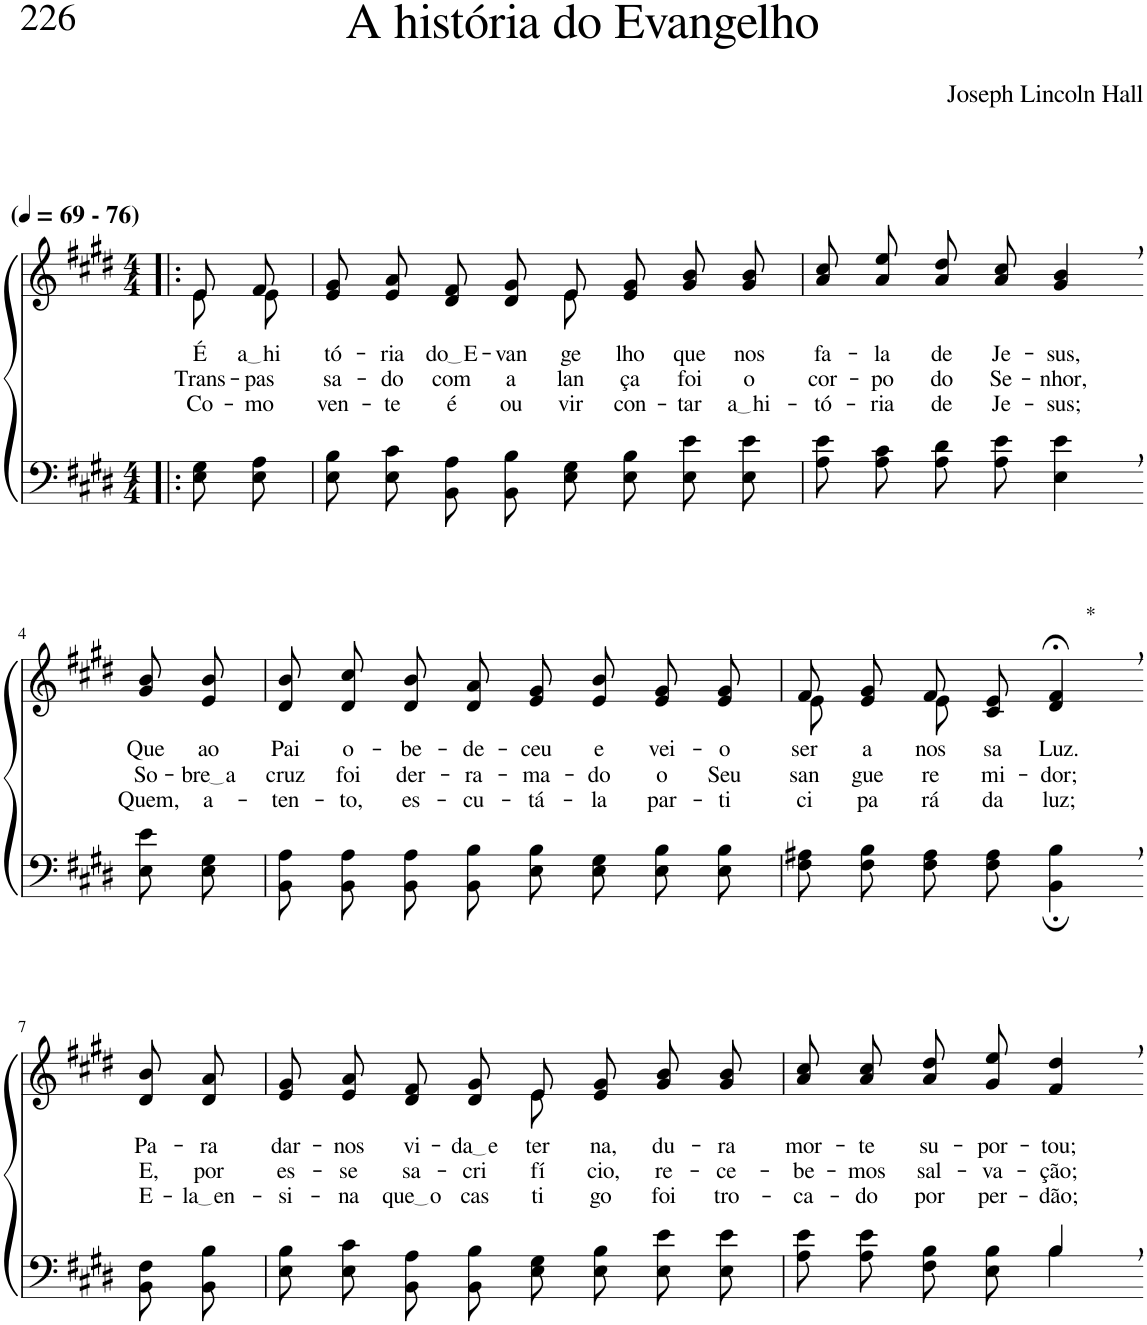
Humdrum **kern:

**kern	**kern	**text	**text	**text
*part2	*part1	*part1	*part1	*part1
*staff2	*staff1	*staff1	*staff1	*staff1
*I"Parte III e IV	*I"Parte I e II	*	*	*
*clefF4	*clefG2	*	*	*
*Trd1c2	*Trd1c2	*	*	*
*k[f#c#g#d#]	*k[f#c#g#d#]	*	*	*
*M4/4	*M4/4	*	*	*
*MM69	*MM69	*	*	*
=1!|:	=1!|:	=1!|:	=1!|:	=1!|:
*	*^	*	*	*
!	!LO:TX:a:B:t=(	!	!	!	!
!	!LO:TX:a:B:t=- 76)	!	!	!	!
!	!	!	!LO:LY:b	!LO:LY:b	!LO:LY:b
8E\ 8G#\L	8e/L	8e\L	É	Trans-	Co-
!	!	!	!LO:LY:b	!LO:LY:b	!LO:LY:b
8E\ 8A\J	8f#/J	8e\J	a hi	-pas-	-mo-
=2	=2	=2	=2	=2	=2
!	!	!	!LO:LY:b	!LO:LY:b	!LO:LY:b
8E\ 8B\L	8e/ 8g#/L	2ryy	-tó-	sa-	ven-
!	!	!	!LO:LY:b	!LO:LY:b	!LO:LY:b
8E\ 8c#\J	8e/ 8a/J	.	-ria	-do	-te
!	!	!	!LO:LY:b	!LO:LY:b	!LO:LY:b
8BB\ 8A\L	8d#/ 8f#/L	.	do E	com	é
!	!	!	!LO:LY:b	!LO:LY:b	!LO:LY:b
8BB\ 8B\J	8d#/ 8g#/J	.	-van-	a	ou-
!	!	!	!LO:LY:b	!LO:LY:b	!LO:LY:b
8E\ 8G#\L	8e/L	8e\	-ge-	-lan-	-vir
!	!	!	!LO:LY:b	!LO:LY:b	!LO:LY:b
8E\ 8B\J	8e/ 8g#/J	4.ryy	-lho	-ça	con-
!	!	!	!LO:LY:b	!LO:LY:b	!LO:LY:b
8E\ 8e\L	8g#/ 8b/L	.	que	foi	-tar
!	!	!	!LO:LY:b	!LO:LY:b	!LO:LY:b
8E\ 8e\J	8g#/ 8b/J	.	nos	o	a hi
*	*v	*v	*	*	*
=3	=3	=3	=3	=3
!	!	!LO:LY:b	!LO:LY:b	!LO:LY:b
8A\ 8e\L	8a\ 8cc#\L	fa-	cor-	-tó-
!	!	!LO:LY:b	!LO:LY:b	!LO:LY:b
8A\ 8c#\J	8a\ 8ee\J	-la	-po	-ria
!	!	!LO:LY:b	!LO:LY:b	!LO:LY:b
8A\ 8d#\L	8a\ 8dd#\L	de	do	de
!	!	!LO:LY:b	!LO:LY:b	!LO:LY:b
8A\ 8e\J	8a\ 8cc#\J	Je-	Se-	Je-
!	!	!LO:LY:b	!LO:LY:b	!LO:LY:b
4E\, 4e\,	4g#/, 4b/,	-sus,	-nhor,	-sus;
!!LO:LB:g=z
=4-	=4-	=4-	=4-	=4-
!	!	!LO:LY:b	!LO:LY:b	!LO:LY:b
8E\ 8e\L	8g#/ 8b/L	Que	So-	Quem,
!	!	!LO:LY:b	!LO:LY:b	!LO:LY:b
8E\ 8G#\J	8e/ 8b/J	ao	bre a	a-
=5	=5	=5	=5	=5
!	!	!LO:LY:b	!LO:LY:b	!LO:LY:b
8BB\ 8A\L	8d#/ 8b/L	Pai	cruz	-ten-
!	!	!LO:LY:b	!LO:LY:b	!LO:LY:b
8BB\ 8A\J	8d#/ 8cc#/J	o-	foi	-to,
!	!	!LO:LY:b	!LO:LY:b	!LO:LY:b
8BB\ 8A\L	8d#/ 8b/L	-be-	der-	es-
!	!	!LO:LY:b	!LO:LY:b	!LO:LY:b
8BB\ 8B\J	8d#/ 8a/J	-de-	-ra-	-cu-
!	!	!LO:LY:b	!LO:LY:b	!LO:LY:b
8E\ 8B\L	8e/ 8g#/L	-ceu	-ma-	-tá-
!	!	!LO:LY:b	!LO:LY:b	!LO:LY:b
8E\ 8G#\J	8e/ 8b/J	e	-do	-la
!	!	!LO:LY:b	!LO:LY:b	!LO:LY:b
8E\ 8B\L	8e/ 8g#/L	vei-	o	par-
!	!	!LO:LY:b	!LO:LY:b	!LO:LY:b
8E\ 8B\J	8e/ 8g#/J	-o	Seu	-ti-
=6	=6	=6	=6	=6
*	*^	*	*	*
!	!	!	!LO:LY:b	!LO:LY:b	!LO:LY:b
8F#\ 8A#X\L	8f#/L	8e\L	ser	san-	-ci-
!	!	!	!LO:LY:b	!LO:LY:b	!LO:LY:b
8F#\ 8B\J	8e/ 8g#/J	8ryy	a	-gue	-pa-
!	!	!	!LO:LY:b	!LO:LY:b	!LO:LY:b
8F#\ 8A#\L	8f#/L	8e\J	nos-	re-	-rá
!	!	!	!LO:LY:b	!LO:LY:b	!LO:LY:b
8F#\ 8A#\J	8c#/ 8e/J	4.ryy	-sa	-mi-	da
!	!LO:TX:a:t=*	!	!	!	!
!	!	!	!LO:LY:b	!LO:LY:b	!LO:LY:b
4BB\;, 4B\;,	4d#/;<, 4f#/;<,	.	Luz.	-dor;	luz;
*	*v	*v	*	*	*
!!LO:LB:g=z
=7-	=7-	=7-	=7-	=7-
!	!	!LO:LY:b	!LO:LY:b	!LO:LY:b
8BB\ 8F#\L	8d#/ 8b/L	Pa-	E,	E-
!	!	!LO:LY:b	!LO:LY:b	!LO:LY:b
8BB\ 8B\J	8d#/ 8a/J	-ra	por	la en
=8	=8	=8	=8	=8
!	!	!LO:LY:b	!LO:LY:b	!LO:LY:b
*	*^	*	*	*
8E\ 8B\L	8e/ 8g#/L	2ryy	dar-	es-	-si-
!	!	!	!LO:LY:b	!LO:LY:b	!LO:LY:b
8E\ 8c#\J	8e/ 8a/J	.	-nos	-se	-na
!	!	!	!LO:LY:b	!LO:LY:b	!LO:LY:b
8BB\ 8A\L	8d#/ 8f#/L	.	vi-	sa-	que o
!	!	!	!LO:LY:b	!LO:LY:b	!LO:LY:b
8BB\ 8B\J	8d#/ 8g#/J	.	da e	-cri-	cas-
!	!	!	!LO:LY:b	!LO:LY:b	!LO:LY:b
8E\ 8G#\L	8e/L	8e\	ter-	-fí-	-ti-
!	!	!	!LO:LY:b	!LO:LY:b	!LO:LY:b
8E\ 8B\J	8e/ 8g#/J	4.ryy	-na,	-cio,	-go
!	!	!	!LO:LY:b	!LO:LY:b	!LO:LY:b
8E\ 8e\L	8g#/ 8b/L	.	du-	re-	foi
!	!	!	!LO:LY:b	!LO:LY:b	!LO:LY:b
8E\ 8e\J	8g#/ 8b/J	.	-ra	-ce-	tro-
*	*v	*v	*	*	*
=9	=9	=9	=9	=9
*^	*	*	*	*
!	!	!	!LO:LY:b	!LO:LY:b	!LO:LY:b
2ryy	8A\ 8e\L	8a\ 8cc#\L	mor-	-be-	-ca-
!	!	!	!LO:LY:b	!LO:LY:b	!LO:LY:b
.	8A\ 8e\J	8a\ 8cc#\J	-te	-mos	-do
!	!	!	!LO:LY:b	!LO:LY:b	!LO:LY:b
.	8F#\ 8B\L	8a\ 8dd#\L	su-	sal-	por
!	!	!	!LO:LY:b	!LO:LY:b	!LO:LY:b
.	8E\ 8B\J	8g#\ 8ee\J	-por-	-va-	per-
!	!	!	!LO:LY:b	!LO:LY:b	!LO:LY:b
4B,/	4B\	4f#/, 4dd#/,	-tou;	-ção;	-dão;
*v	*v	*	*	*	*
=-	=-	=-	=-	=-
*-	*-	*-	*-	*-
